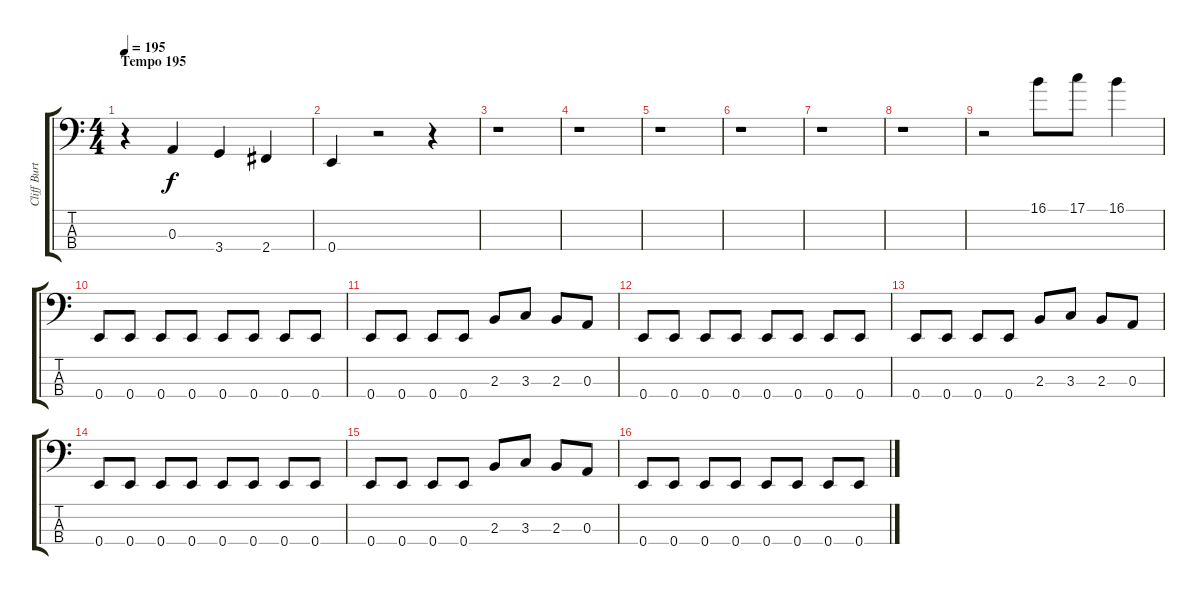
\track ("Cliff Burton (Bass)" "Cliff Burt") {instrument electricbasspick}
\staff {score tabs}
\tuning (G2 D2 A1 E1) {hide}
\ts (4 4)
\section ("" "Tempo 195")
\tempo 195
\clef f4
\ks c
r.4{dy f} 0.3.4 3.4.4 2.4.4 |
0.4.4 r.2 r.4 |
r.1 |
r.1 |
r.1 |
r.1 |
r.1 |
r.1 |
r.2 16.1.8 17.1.8 16.1.4 |
0.4.8 0.4.8 0.4.8 0.4.8 0.4.8 0.4.8 0.4.8 0.4.8 |
0.4.8 0.4.8 0.4.8 0.4.8 2.3.8 3.3.8 2.3.8 0.3.8 |
0.4.8 0.4.8 0.4.8 0.4.8 0.4.8 0.4.8 0.4.8 0.4.8 |
0.4.8 0.4.8 0.4.8 0.4.8 2.3.8 3.3.8 2.3.8 0.3.8 |
0.4.8 0.4.8 0.4.8 0.4.8 0.4.8 0.4.8 0.4.8 0.4.8 |
0.4.8 0.4.8 0.4.8 0.4.8 2.3.8 3.3.8 2.3.8 0.3.8 |
0.4.8 0.4.8 0.4.8 0.4.8 0.4.8 0.4.8 0.4.8 0.4.8
